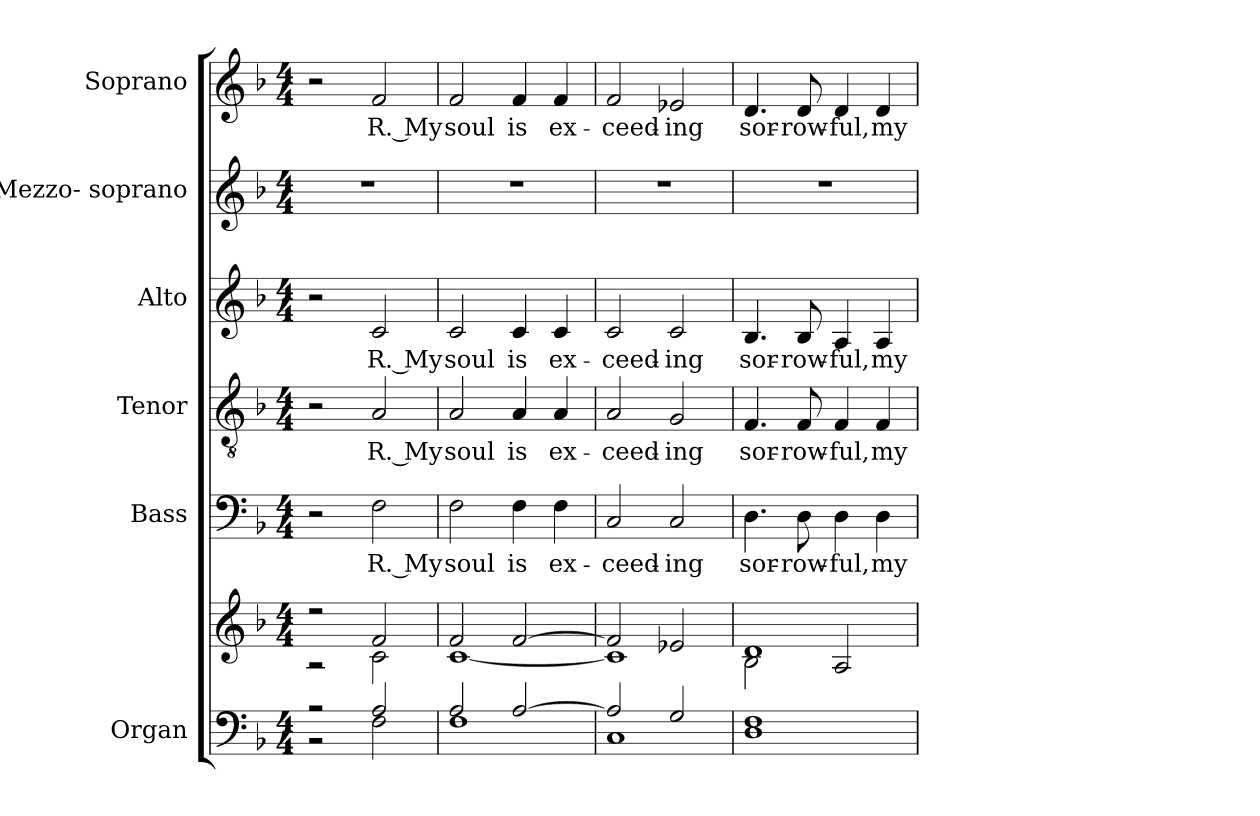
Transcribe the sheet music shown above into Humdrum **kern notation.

**kern	**kern	**kern	**text	**kern	**text	**kern	**text	**kern	**kern	**text
*part6	*part6	*part5	*part5	*part4	*part4	*part3	*part3	*part2	*part1	*part1
*staff7	*staff6	*staff5	*staff5	*staff4	*staff4	*staff3	*staff3	*staff2	*staff1	*staff1
*I"Organ	*	*I"Bass	*	*I"Tenor	*	*I"Alto	*	*I"Mezzo- soprano	*I"Soprano	*
*I'Org.	*	*I'B	*	*I'T.	*	*I'A	*	*I'M-S.	*I'S	*
!!LO:PB:g=z
*clefF4	*clefG2	*clefF4	*	*clefGv2	*	*clefG2	*	*clefG2	*clefG2	*
*	*	*	*	*ITrd7c12	*	*	*	*	*	*
*k[b-]	*k[b-]	*k[b-]	*	*k[b-]	*	*k[b-]	*	*k[b-]	*k[b-]	*
*F:	*F:	*F:	*	*F:	*	*F:	*	*F:	*F:	*
*M4/4	*M4/4	*M4/4	*	*M4/4	*	*M4/4	*	*M4/4	*M4/4	*
*MM88	*MM88	*MM88	*	*MM88	*	*MM88	*	*MM88	*MM88	*
=1	=1	=1	=1	=1	=1	=1	=1	=1	=1	=1
*^	*^	*	*	*	*	*	*	*	*	*
2r	2r	2r	2r	2r	.	2r	.	2r	.	1r	2r	.
!	!	!	!	!	!LO:LY:b:color=#000000	!	!	!	!	!	!	!
!	!	!	!	!	!	!	!LO:LY:b:color=#000000	!	!	!	!	!
!	!	!	!	!	!	!	!	!	!LO:LY:b:color=#000000	!	!	!
!	!	!	!	!	!	!	!	!	!	!	!	!LO:LY:b:color=#000000
2Ai/	2Fi\	2fi/	2ci\	2Fi\	R. My	2AAi/	R. My	2ci/	R. My	.	2fi/	R. My
=2	=2	=2	=2	=2	=2	=2	=2	=2	=2	=2	=2	=2
!	!	!	!	!	!LO:LY:b:color=#000000	!	!	!	!	!	!	!
!	!	!	!	!	!	!	!LO:LY:b:color=#000000	!	!	!	!	!
!	!	!	!	!	!	!	!	!	!LO:LY:b:color=#000000	!	!	!
!	!	!	!	!	!	!	!	!	!	!	!	!LO:LY:b:color=#000000
2Ai/	1Fi	2fi/	[1ci	2Fi\	soul	2AAi/	soul	2ci/	soul	1r	2fi/	soul
!	!	!	!	!	!LO:LY:b:color=#000000	!	!	!	!	!	!	!
!	!	!	!	!	!	!	!LO:LY:b:color=#000000	!	!	!	!	!
!	!	!	!	!	!	!	!	!	!LO:LY:b:color=#000000	!	!	!
!	!	!	!	!	!	!	!	!	!	!	!	!LO:LY:b:color=#000000
[2Ai/	.	[2fi/	.	4Fi\	is	4AAi/	is	4ci/	is	.	4fi/	is
!	!	!	!	!	!LO:LY:b:color=#000000	!	!	!	!	!	!	!
!	!	!	!	!	!	!	!LO:LY:b:color=#000000	!	!	!	!	!
!	!	!	!	!	!	!	!	!	!LO:LY:b:color=#000000	!	!	!
!	!	!	!	!	!	!	!	!	!	!	!	!LO:LY:b:color=#000000
.	.	.	.	4Fi\	ex-	4AAi/	ex-	4ci/	ex-	.	4fi/	ex-
=3	=3	=3	=3	=3	=3	=3	=3	=3	=3	=3	=3	=3
!	!	!	!	!	!LO:LY:b:color=#000000	!	!	!	!	!	!	!
!	!	!	!	!	!	!	!LO:LY:b:color=#000000	!	!	!	!	!
!	!	!	!	!	!	!	!	!	!LO:LY:b:color=#000000	!	!	!
!	!	!	!	!	!	!	!	!	!	!	!	!LO:LY:b:color=#000000
2Ai/]	1Ci	2fi/]	1ci]	2Ci/	-ceed-	2AAi/	-ceed-	2ci/	-ceed-	1r	2fi/	-ceed-
!	!	!	!	!	!LO:LY:b:color=#000000	!	!	!	!	!	!	!
!	!	!	!	!	!	!	!LO:LY:b:color=#000000	!	!	!	!	!
!	!	!	!	!	!	!	!	!	!LO:LY:b:color=#000000	!	!	!
!	!	!	!	!	!	!	!	!	!	!	!	!LO:LY:b:color=#000000
2Gi/	.	2e-Xi/	.	2Ci/	-ing	2GGi/	-ing	2ci/	-ing	.	2e-Xi/	-ing
=4	=4	=4	=4	=4	=4	=4	=4	=4	=4	=4	=4	=4
!	!	!	!	!	!LO:LY:b:color=#000000	!	!	!	!	!	!	!
!	!	!	!	!	!	!	!LO:LY:b:color=#000000	!	!	!	!	!
!	!	!	!	!	!	!	!	!	!LO:LY:b:color=#000000	!	!	!
!	!	!	!	!	!	!	!	!	!	!	!	!LO:LY:b:color=#000000
1Fi	1Di	1di	2B-i\	4.Di\	sor-	4.FFi/	sor-	4.B-i/	sor-	1r	4.di/	sor-
!	!	!	!	!	!LO:LY:b:color=#000000	!	!	!	!	!	!	!
!	!	!	!	!	!	!	!LO:LY:b:color=#000000	!	!	!	!	!
!	!	!	!	!	!	!	!	!	!LO:LY:b:color=#000000	!	!	!
!	!	!	!	!	!	!	!	!	!	!	!	!LO:LY:b:color=#000000
.	.	.	.	8Di\	-row-	8FFi/	-row-	8B-i/	-row-	.	8di/	-row-
!	!	!	!	!	!LO:LY:b:color=#000000	!	!	!	!	!	!	!
!	!	!	!	!	!	!	!LO:LY:b:color=#000000	!	!	!	!	!
!	!	!	!	!	!	!	!	!	!LO:LY:b:color=#000000	!	!	!
!	!	!	!	!	!	!	!	!	!	!	!	!LO:LY:b:color=#000000
.	.	.	2Ai/	4Di\	-ful,	4FFi/	-ful,	4Ai/	-ful,	.	4di/	-ful,
!	!	!	!	!	!LO:LY:b:color=#000000	!	!	!	!	!	!	!
!	!	!	!	!	!	!	!LO:LY:b:color=#000000	!	!	!	!	!
!	!	!	!	!	!	!	!	!	!LO:LY:b:color=#000000	!	!	!
!	!	!	!	!	!	!	!	!	!	!	!	!LO:LY:b:color=#000000
.	.	.	.	4Di\	my	4FFi/	my	4Ai/	my	.	4di/	my
*v	*v	*	*	*	*	*	*	*	*	*	*	*
*	*v	*v	*	*	*	*	*	*	*	*	*
=	=	=	=	=	=	=	=	=	=	=
*-	*-	*-	*-	*-	*-	*-	*-	*-	*-	*-
